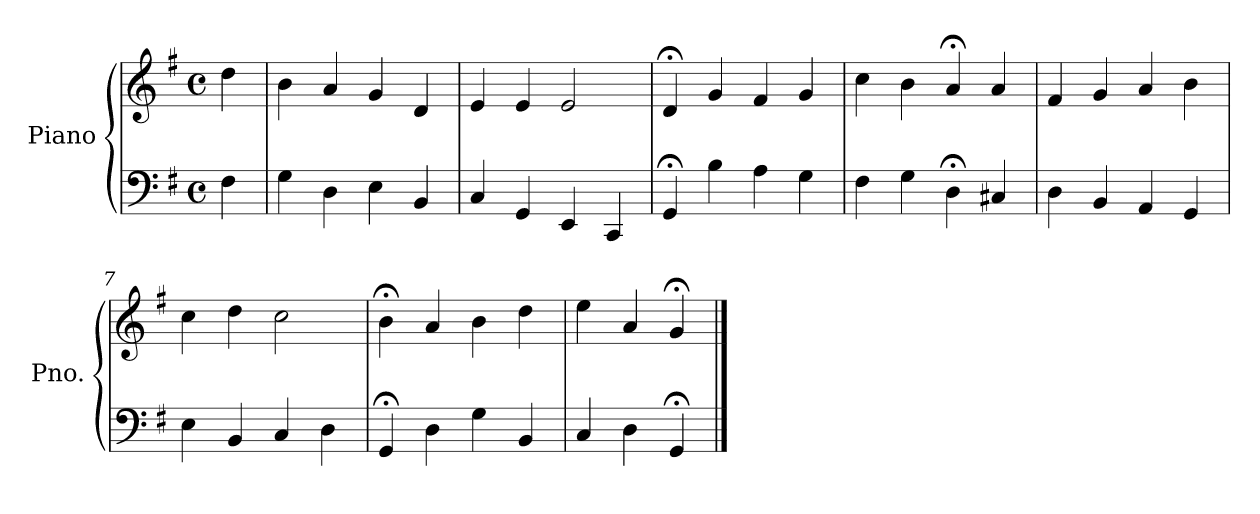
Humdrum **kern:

**kern	**kern
*part1	*part1
*staff2	*staff1
*I"Piano	*
*I'Pno.	*
*clefF4	*clefG2
*k[f#]	*k[f#]
*M4/4	*M4/4
*met(c)	*met(c)
=1	=1
4F#\	4dd\
=2	=2
4G\	4b\
4D\	4a/
4E\	4g/
4BB/	4d/
=3	=3
4C/	4e/
4GG/	4e/
4EE/	2e/
4CC/	.
=4	=4
4GG;</	4d;</
4B\	4g/
4A\	4f#/
4G\	4g/
=5	=5
4F#\	4cc\
4G\	4b\
4D;<\	4a;</
4C#X/	4a/
=6	=6
4D\	4f#/
4BB/	4g/
4AA/	4a/
4GG/	4b\
=7	=7
4E\	4cc\
4BB/	4dd\
4C/	2cc\
4D\	.
=8	=8
4GG;</	4b;<\
4D\	4a/
4G\	4b\
4BB/	4dd\
!!LO:LB:g=z
=9	=9
4C/	4ee\
4D\	4a/
4GG;</	4g;</
==	==
*-	*-
